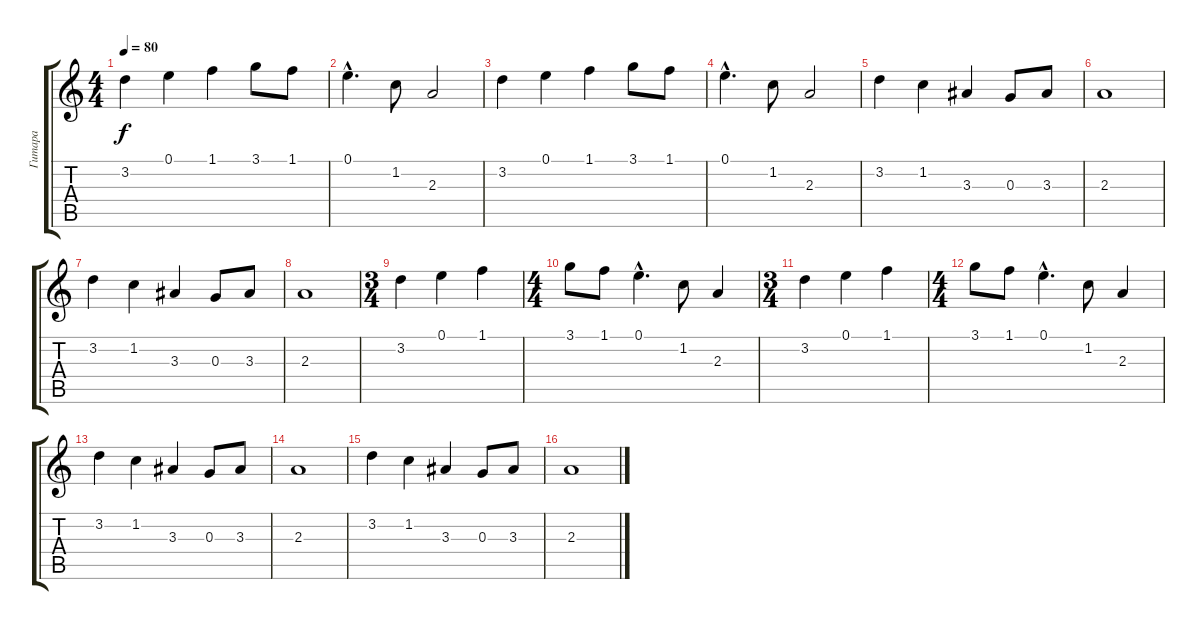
\track ("Гитара" "Гитара") {instrument electricguitarclean}
\staff {score tabs}
\tuning (E4 B3 G3 D3 A2 E2) {hide}
\ts (4 4)
\tempo 80
\clef g2
\ks c
3.2.4{dy f volume 8} 0.1.4 1.1.4 3.1.8 1.1.8 |
0.1{hac}.4{d} 1.2.8 2.3.2 |
3.2.4{volume 8} 0.1.4 1.1.4 3.1.8 1.1.8 |
0.1{hac}.4{d} 1.2.8 2.3.2 |
3.2.4 1.2.4 3.3.4 0.3.8 3.3.8 |
2.3.1 |
3.2.4 1.2.4 3.3.4 0.3.8 3.3.8 |
2.3.1 |
\ts (3 4)
3.2.4{volume 8} 0.1.4 1.1.4 |
\ts (4 4)
3.1.8 1.1.8 0.1{hac}.4{d} 1.2.8 2.3.4 |
\ts (3 4)
3.2.4{volume 8} 0.1.4 1.1.4 |
\ts (4 4)
3.1.8 1.1.8 0.1{hac}.4{d} 1.2.8 2.3.4 |
3.2.4 1.2.4 3.3.4 0.3.8 3.3.8 |
2.3.1 |
3.2.4 1.2.4 3.3.4 0.3.8 3.3.8 |
2.3.1
